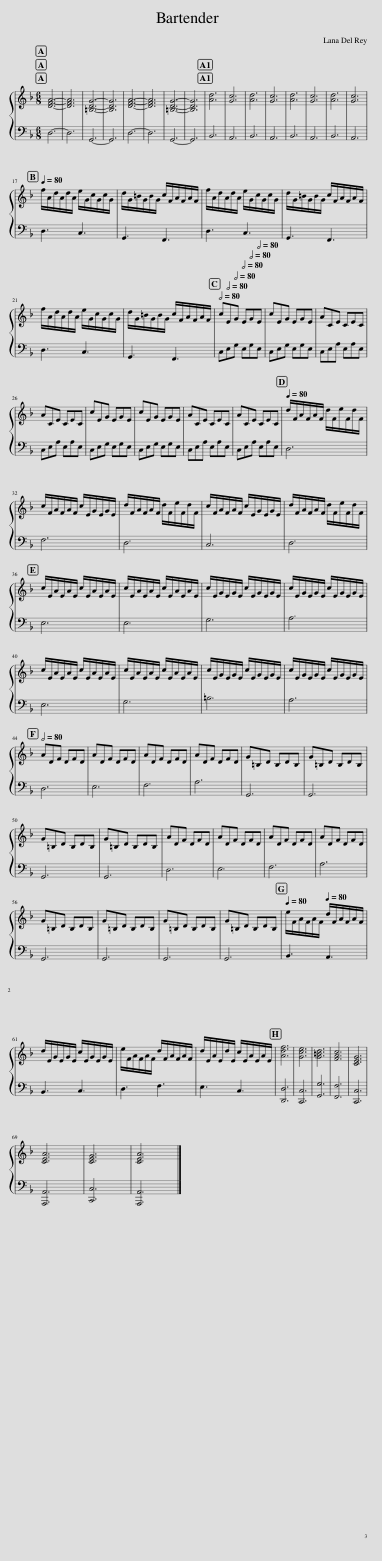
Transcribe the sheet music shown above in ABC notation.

X:1
%%score { 1 | 2 }
L:1/8
M:6/8
I:linebreak $
K:F
V:1 treble
V:2 bass
V:1
 [DFA]6- | [DFA]6 | [=B,DG]6- | [B,DG]6 | [DFA]6- | %5
 [DFA]6 | [=B,DG]6- | [B,DG]6 | [Ad]6 | [Gc]6 | %10
 [Ad]6 | [Gc]6 | [Ad]6 | [Gc]6 | [Ad]6 | %15
 [Gc]6 |$[Q:1/4=80] f/A/d/A/d/A/ e/G/c/G/c/G/ | d/G/=B/G/B/G/ c/F/A/F/A/F/ | f/A/d/A/d/A/ e/G/c/G/c/G/ | d/G/=B/G/B/G/ c/F/A/F/A/F/ |$ %20
 f/A/d/A/d/A/ e/G/c/G/c/G/ | d/G/=B/G/B/G/ c/F/A/F/A/F/ |[Q:1/2=80] c[Q:1/2=80]E[Q:1/2=80]G[Q:1/2=80] E[Q:1/2=80]G[Q:1/2=80]E | cEG EGE | ACE CEC |$ %25
 ACE CEC | cEG EGE | cEG EGE | ACE CEC | ACE CEC | %30
[Q:1/4=80] d/F/A/F/A/F/ d/F/e/F/d/F/ |$ c/F/A/F/A/F/ c/E/G/E/G/E/ | d/F/A/F/A/F/ d/F/e/F/d/F/ | c/F/A/F/A/F/ c/E/G/E/G/E/ | d/F/A/F/A/F/ d/F/e/F/d/F/ |$ %35
 c/E/A/E/A/E/ c/E/A/E/A/E/ | c/E/A/E/A/E/ c/E/A/E/A/E/ | c/E/G/E/G/E/ c/E/G/E/G/E/ | c/E/G/E/G/E/ c/E/G/E/G/E/ |$ c/E/A/E/A/E/ c/E/A/E/A/E/ | %40
 c/E/A/E/A/E/ c/E/A/E/A/E/ | c/E/G/E/G/E/ c/E/G/E/G/E/ | c/E/G/E/G/E/ c/E/G/E/G/E/ |$[Q:1/2=80] ADF DFD | ADF DFD | %45
 ADF DFD | ADF DFD | G=B,D B,DB, | G=B,D B,DB, |$ G=B,D B,DB, | %50
 G=B,D B,DB, | ADF DFD | ADF DFD | ADF DFD | ADF DFD |$ %55
 G=B,D B,DB, | G=B,D B,DB, | G=B,D B,DB, | G=B,D B,DB, |[Q:1/4=80] e/F/A/F/A/F/[Q:1/4=80] d/F/A/F/A/F/ |$ %60
 d/E/G/E/G/E/ c/E/G/E/G/E/ | e/F/A/F/A/F/ d/F/A/F/A/F/ | d/E/A/E/d/E/ c/E/A/E/A/E/ | [Adf]6 | [Gce]6 | %65
 [G=Bd]6 | [FAc]6 | [CEG]6 |$ [CEA]6 | [CEG]6 | %70
 [CEA]6 |] %71
V:2
 D,6- | D,6 | G,,6- | G,,6 | D,6- | %5
 D,6 | G,,6- | G,,6 | B,,6 | A,,6 | %10
 B,,6 | A,,6 | B,,6 | A,,6 | B,,6 | %15
 A,,6 |$ D,3 C,3 | G,,3 F,,3 | D,3 C,3 | G,,3 F,,3 |$ %20
 D,3 C,3 | G,,3 F,,3 | C,E,G, E,G,E, | C,E,G, E,G,E, | F,E,A, E,A,E, |$ %25
 C,E,A, E,A,E, | C,E,G, E,G,E, | C,E,G, E,G,E, | F,E,A, E,A,E, | C,E,A, E,A,E, | %30
 D,6 |$ F,6 | D,6 | C,6 | D,6 |$ %35
 E,6 | E,6 | G,6 | A,6 |$ E,6 | %40
 G,6 | =B,6 | A,6 |$ D,6 | E,6 | %45
 F,6 | A,6 | G,,6 | G,,6 |$ G,,6 | %50
 G,,6 | D,6 | E,6 | F,6 | A,6 |$ %55
 G,,6 | G,,6 | G,,6 | G,,6 | B,,3 A,,3 |$ %60
 B,,3 C,3 | D,3 F,3 | E,3 C,3 | [D,,D,]6 | [C,,C,]6 | %65
 [G,,G,]6 | [F,,F,]6 | [C,,C,]6 |$ [A,,,A,,]6 | [C,,C,]6 | %70
 [A,,,A,,]6 |] %71
